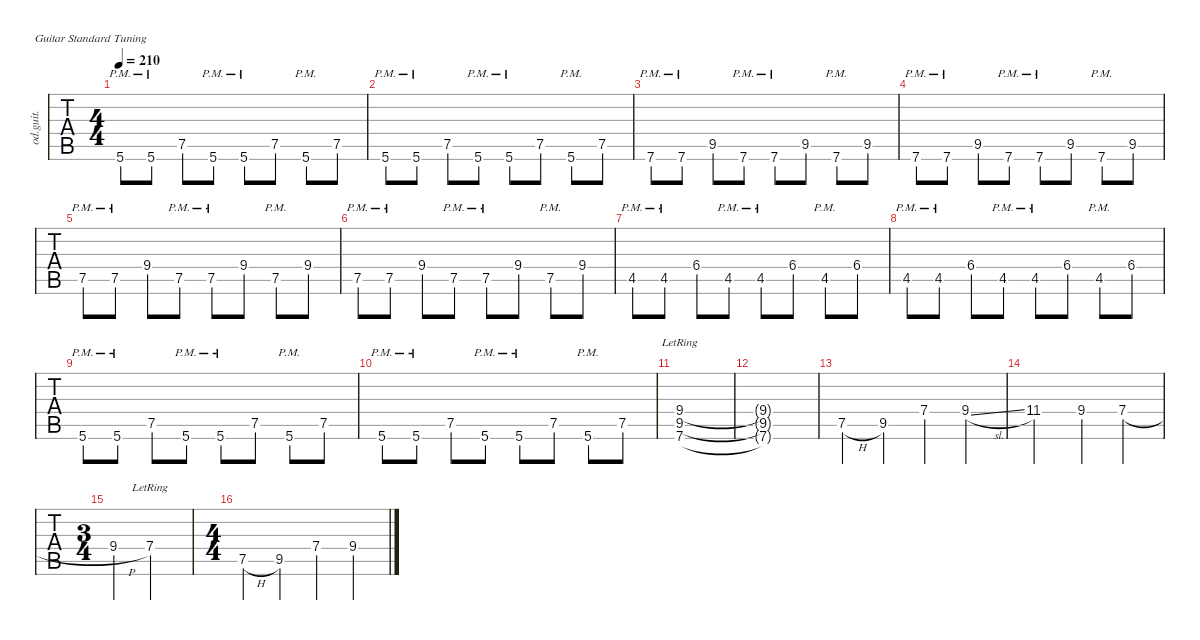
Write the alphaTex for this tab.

\defaultSystemsLayout 4
\hideDynamics
\bracketExtendMode nobrackets
\track ("guit1" "od.guit.") {instrument overdrivenguitar}
\staff {tabs}
\tuning (E4 B3 G3 D3 A2 E2)
\ts (4 4)
\tempo 210
\clef g2
\ks c
5.6{pm}.8{dy mf} 5.6{pm}.8 7.5.8 5.6{pm}.8 5.6{pm}.8 7.5.8 5.6{pm}.8 7.5.8 |
5.6{pm}.8 5.6{pm}.8 7.5.8 5.6{pm}.8 5.6{pm}.8 7.5.8 5.6{pm}.8 7.5.8 |
7.6{pm}.8 7.6{pm}.8 9.5{acc #}.8 7.6{pm}.8 7.6{pm}.8 9.5{acc #}.8 7.6{pm}.8 9.5{acc #}.8 |
7.6{pm}.8 7.6{pm}.8 9.5{acc #}.8 7.6{pm}.8 7.6{pm}.8 9.5{acc #}.8 7.6{pm}.8 9.5{acc #}.8 |
7.5{pm}.8 7.5{pm}.8 9.4.8 7.5{pm}.8 7.5{pm}.8 9.4.8 7.5{pm}.8 9.4.8 |
7.5{pm}.8 7.5{pm}.8 9.4.8 7.5{pm}.8 7.5{pm}.8 9.4.8 7.5{pm}.8 9.4.8 |
4.5{pm acc #}.8 4.5{pm acc #}.8 6.4{acc #}.8 4.5{pm acc #}.8 4.5{pm acc #}.8 6.4{acc #}.8 4.5{pm acc #}.8 6.4{acc #}.8 |
4.5{pm acc #}.8 4.5{pm acc #}.8 6.4{acc #}.8 4.5{pm acc #}.8 4.5{pm acc #}.8 6.4{acc #}.8 4.5{pm acc #}.8 6.4{acc #}.8 |
5.6{pm}.8 5.6{pm}.8 7.5.8 5.6{pm}.8 5.6{pm}.8 7.5.8 5.6{pm}.8 7.5.8 |
5.6{pm}.8 5.6{pm}.8 7.5.8 5.6{pm}.8 5.6{pm}.8 7.5.8 5.6{pm}.8 7.5.8 |
(7.6{lr} 9.5{acc #} 9.4).1 |
(7.6{t} 9.5{t acc #} 9.4{t}).1 |
7.5{h}.4 9.5{acc #}.4 7.4.4 9.4{sl}.4 |
11.4{acc #}.2 9.4.4 7.4{h}.4 |
\ts (3 4)
\beaming (8 2 2 2)
9.4{h}.4 7.4{lr}.2 |
\ts (4 4)
\beaming (8 2 2 2 2)
7.5{h}.4 9.5{acc #}.4 7.4.4 9.4{sl}.4
